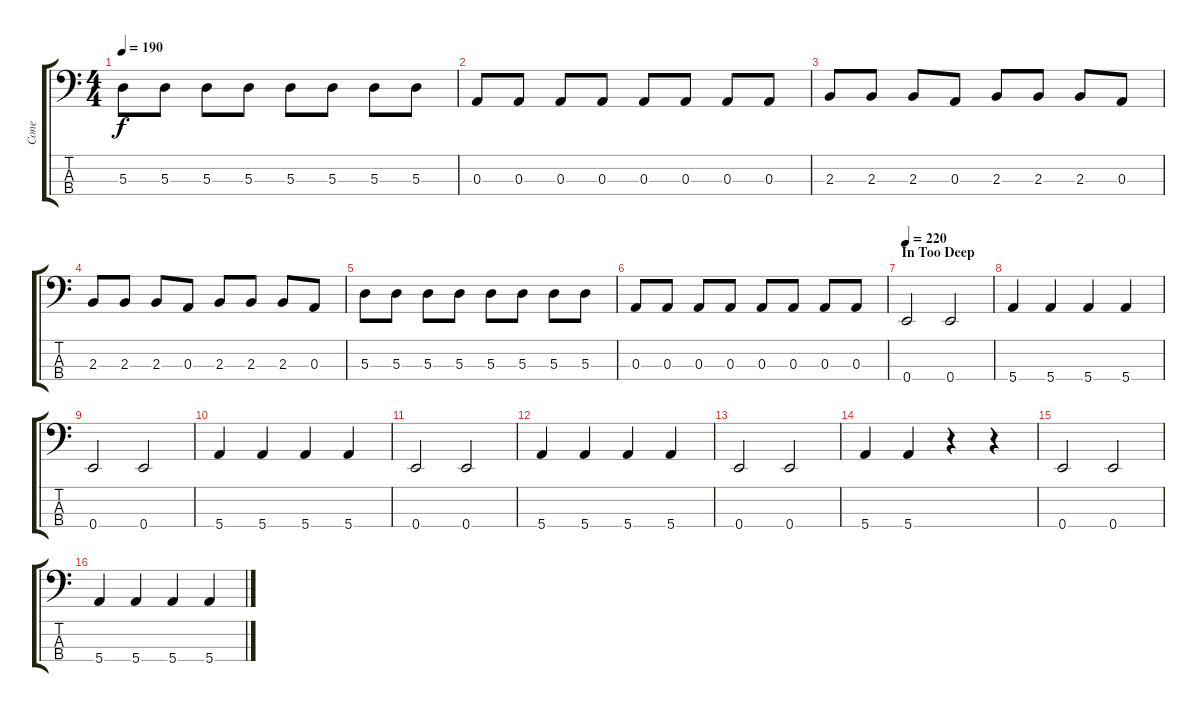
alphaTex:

\track ("Cone" "Cone") {instrument electricbasspick}
\staff {score tabs}
\tuning (G2 D2 A1 E1) {hide}
\ts (4 4)
\tempo 190
\clef f4
\ks c
5.3.8{dy f} 5.3.8 5.3.8 5.3.8 5.3.8 5.3.8 5.3.8 5.3.8 |
0.3.8 0.3.8 0.3.8 0.3.8 0.3.8 0.3.8 0.3.8 0.3.8 |
2.3.8 2.3.8 2.3.8 0.3.8 2.3.8 2.3.8 2.3.8 0.3.8 |
2.3.8 2.3.8 2.3.8 0.3.8 2.3.8 2.3.8 2.3.8 0.3.8 |
5.3.8 5.3.8 5.3.8 5.3.8 5.3.8 5.3.8 5.3.8 5.3.8 |
0.3.8 0.3.8 0.3.8 0.3.8 0.3.8 0.3.8 0.3.8 0.3.8 |
\section ("" "In Too Deep")
\tempo 220
0.4.2 0.4.2 |
5.4.4 5.4.4 5.4.4 5.4.4 |
0.4.2 0.4.2 |
5.4.4 5.4.4 5.4.4 5.4.4 |
0.4.2 0.4.2 |
5.4.4 5.4.4 5.4.4 5.4.4 |
0.4.2 0.4.2 |
5.4.4 5.4.4 r.4 r.4 |
0.4.2 0.4.2 |
5.4.4 5.4.4 5.4.4 5.4.4
